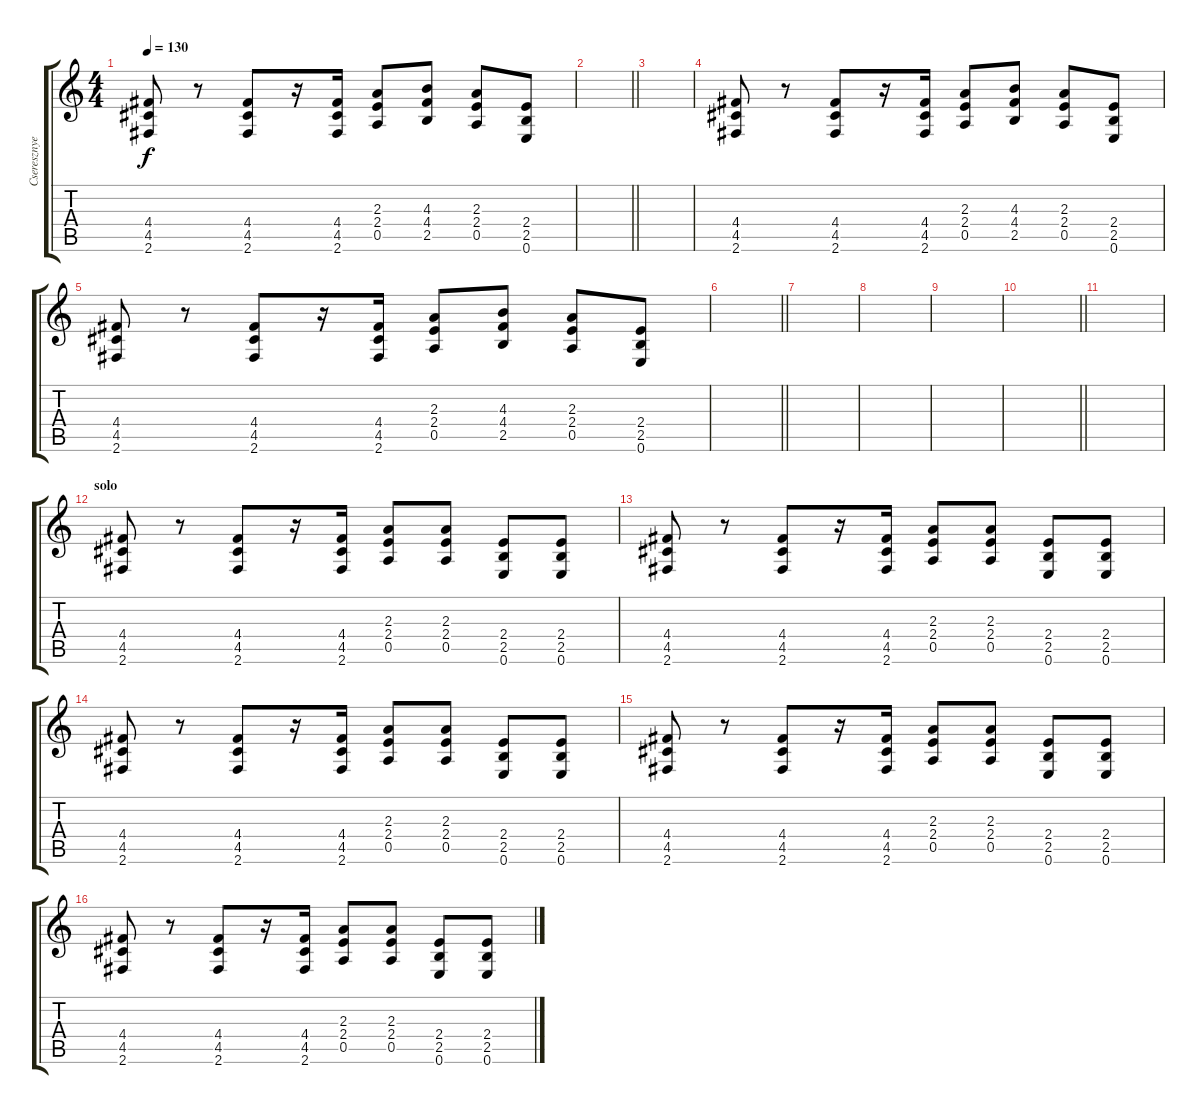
\track ("Cseresznye2" "Cseresznye") {instrument distortionguitar}
\staff {score tabs}
\tuning (E4 B3 G3 D3 A2 E2) {hide}
\ts (4 4)
\tempo 130
\clef g2
\ks c
(4.4 4.5 2.6).8{dy f} r.8 (4.4 4.5 2.6).8 r.16 (4.4 4.5 2.6).16 (2.3 2.4 0.5).8 (4.3 4.4 2.5).8 (2.3 2.4 0.5).8 (2.4 2.5 0.6).8 |
\barLineRight lightlight
|
|
(4.4 4.5 2.6).8{volume 4} r.8 (4.4 4.5 2.6).8 r.16 (4.4 4.5 2.6).16 (2.3 2.4 0.5).8 (4.3 4.4 2.5).8 (2.3 2.4 0.5).8 (2.4 2.5 0.6).8 |
(4.4 4.5 2.6).8 r.8 (4.4 4.5 2.6).8 r.16 (4.4 4.5 2.6).16 (2.3 2.4 0.5).8 (4.3 4.4 2.5).8 (2.3 2.4 0.5).8 (2.4 2.5 0.6).8 |
\barLineRight lightlight
|
|
|
|
\barLineRight lightlight
|
|
\section ("" "solo")
(4.4 4.5 2.6).8{volume 12} r.8 (4.4 4.5 2.6).8 r.16 (4.4 4.5 2.6).16 (2.3 2.4 0.5).8 (2.3 2.4 0.5).8 (2.4 2.5 0.6).8 (2.4 2.5 0.6).8 |
(4.4 4.5 2.6).8 r.8 (4.4 4.5 2.6).8 r.16 (4.4 4.5 2.6).16 (2.3 2.4 0.5).8 (2.3 2.4 0.5).8 (2.4 2.5 0.6).8 (2.4 2.5 0.6).8 |
(4.4 4.5 2.6).8 r.8 (4.4 4.5 2.6).8 r.16 (4.4 4.5 2.6).16 (2.3 2.4 0.5).8 (2.3 2.4 0.5).8 (2.4 2.5 0.6).8 (2.4 2.5 0.6).8 |
(4.4 4.5 2.6).8 r.8 (4.4 4.5 2.6).8 r.16 (4.4 4.5 2.6).16 (2.3 2.4 0.5).8 (2.3 2.4 0.5).8 (2.4 2.5 0.6).8 (2.4 2.5 0.6).8 |
(4.4 4.5 2.6).8{volume 12} r.8 (4.4 4.5 2.6).8 r.16 (4.4 4.5 2.6).16 (2.3 2.4 0.5).8 (2.3 2.4 0.5).8 (2.4 2.5 0.6).8 (2.4 2.5 0.6).8
